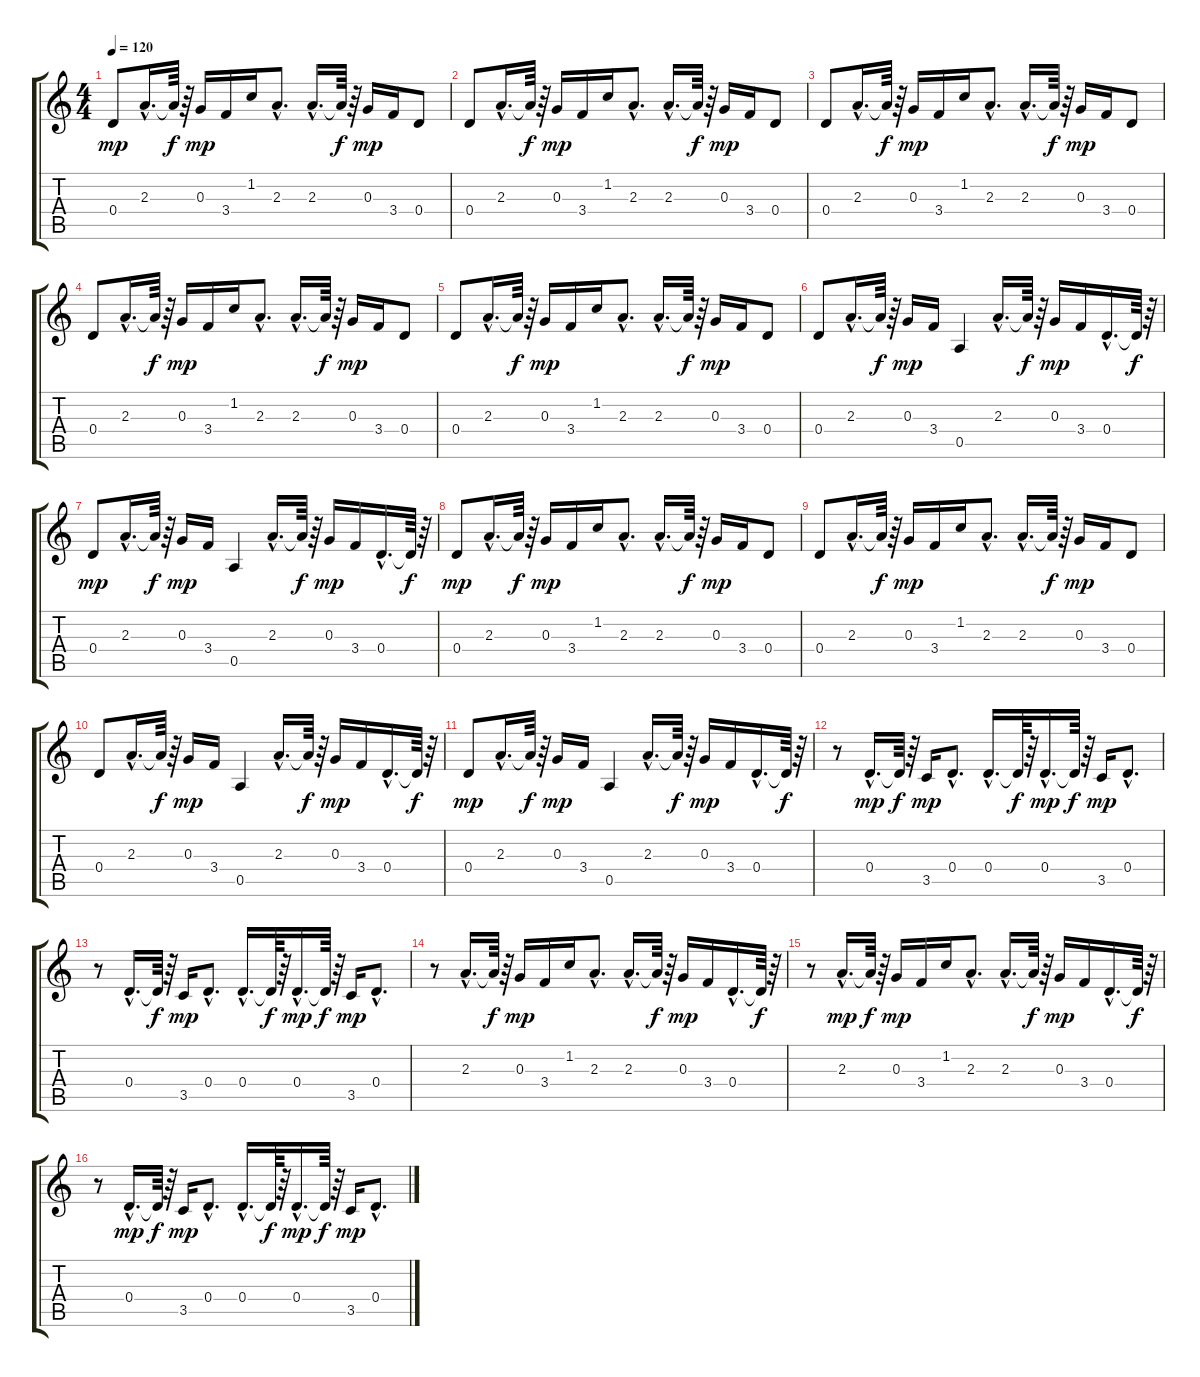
\track "" {instrument synthbass1}
\staff {score tabs}
\tuning (E4 B3 G3 D3 A2 E2) {hide}
\ts (4 4)
\tempo 120
\clef g2
\ks c
0.4.8{dy mp} 2.3{hac}.16{d} 2.3{t}.64{dy f} r.64 0.3.16{dy mp} 3.4.16 1.2.16 2.3{hac}.8{d} 2.3{hac}.16{d} 2.3{t}.64{dy f} r.64 0.3.16{dy mp} 3.4.16 0.4.8 |
0.4.8 2.3{hac}.16{d} 2.3{t}.64{dy f} r.64 0.3.16{dy mp} 3.4.16 1.2.16 2.3{hac}.8{d} 2.3{hac}.16{d} 2.3{t}.64{dy f} r.64 0.3.16{dy mp} 3.4.16 0.4.8 |
0.4.8 2.3{hac}.16{d} 2.3{t}.64{dy f} r.64 0.3.16{dy mp} 3.4.16 1.2.16 2.3{hac}.8{d} 2.3{hac}.16{d} 2.3{t}.64{dy f} r.64 0.3.16{dy mp} 3.4.16 0.4.8 |
0.4.8 2.3{hac}.16{d} 2.3{t}.64{dy f} r.64 0.3.16{dy mp} 3.4.16 1.2.16 2.3{hac}.8{d} 2.3{hac}.16{d} 2.3{t}.64{dy f} r.64 0.3.16{dy mp} 3.4.16 0.4.8 |
0.4.8 2.3{hac}.16{d} 2.3{t}.64{dy f} r.64 0.3.16{dy mp} 3.4.16 1.2.16 2.3{hac}.8{d} 2.3{hac}.16{d} 2.3{t}.64{dy f} r.64 0.3.16{dy mp} 3.4.16 0.4.8 |
0.4.8 2.3{hac}.16{d} 2.3{t}.64{dy f} r.64 0.3.16{dy mp} 3.4.16 0.5.4 2.3{hac}.16{d} 2.3{t}.64{dy f} r.64 0.3.16{dy mp} 3.4.16 0.4{hac}.16{d} 0.4{t}.64{dy f} r.64 |
0.4.8{dy mp} 2.3{hac}.16{d} 2.3{t}.64{dy f} r.64 0.3.16{dy mp} 3.4.16 0.5.4 2.3{hac}.16{d} 2.3{t}.64{dy f} r.64 0.3.16{dy mp} 3.4.16 0.4{hac}.16{d} 0.4{t}.64{dy f} r.64 |
0.4.8{dy mp} 2.3{hac}.16{d} 2.3{t}.64{dy f} r.64 0.3.16{dy mp} 3.4.16 1.2.16 2.3{hac}.8{d} 2.3{hac}.16{d} 2.3{t}.64{dy f} r.64 0.3.16{dy mp} 3.4.16 0.4.8 |
0.4.8 2.3{hac}.16{d} 2.3{t}.64{dy f} r.64 0.3.16{dy mp} 3.4.16 1.2.16 2.3{hac}.8{d} 2.3{hac}.16{d} 2.3{t}.64{dy f} r.64 0.3.16{dy mp} 3.4.16 0.4.8 |
0.4.8 2.3{hac}.16{d} 2.3{t}.64{dy f} r.64 0.3.16{dy mp} 3.4.16 0.5.4 2.3{hac}.16{d} 2.3{t}.64{dy f} r.64 0.3.16{dy mp} 3.4.16 0.4{hac}.16{d} 0.4{t}.64{dy f} r.64 |
0.4.8{dy mp} 2.3{hac}.16{d} 2.3{t}.64{dy f} r.64 0.3.16{dy mp} 3.4.16 0.5.4 2.3{hac}.16{d} 2.3{t}.64{dy f} r.64 0.3.16{dy mp} 3.4.16 0.4{hac}.16{d} 0.4{t}.64{dy f} r.64 |
r.8 0.4{hac}.16{d dy mp} 0.4{t}.64{dy f} r.64 3.5.16{dy mp} 0.4{hac}.8{d} 0.4{hac}.16{d} 0.4{t}.64{dy f} r.64 0.4{hac}.16{d dy mp} 0.4{t}.64{dy f} r.64 3.5.16{dy mp} 0.4{hac}.8{d} |
r.8 0.4{hac}.16{d} 0.4{t}.64{dy f} r.64 3.5.16{dy mp} 0.4{hac}.8{d} 0.4{hac}.16{d} 0.4{t}.64{dy f} r.64 0.4{hac}.16{d dy mp} 0.4{t}.64{dy f} r.64 3.5.16{dy mp} 0.4{hac}.8{d} |
r.8 2.3{hac}.16{d} 2.3{t}.64{dy f} r.64 0.3.16{dy mp} 3.4.16 1.2.16 2.3{hac}.8{d} 2.3{hac}.16{d} 2.3{t}.64{dy f} r.64 0.3.16{dy mp} 3.4.16 0.4{hac}.16{d} 0.4{t}.64{dy f} r.64 |
r.8 2.3{hac}.16{d dy mp} 2.3{t}.64{dy f} r.64 0.3.16{dy mp} 3.4.16 1.2.16 2.3{hac}.8{d} 2.3{hac}.16{d} 2.3{t}.64{dy f} r.64 0.3.16{dy mp} 3.4.16 0.4{hac}.16{d} 0.4{t}.64{dy f} r.64 |
r.8 0.4{hac}.16{d dy mp} 0.4{t}.64{dy f} r.64 3.5.16{dy mp} 0.4{hac}.8{d} 0.4{hac}.16{d} 0.4{t}.64{dy f} r.64 0.4{hac}.16{d dy mp} 0.4{t}.64{dy f} r.64 3.5.16{dy mp} 0.4{hac}.8{d}
